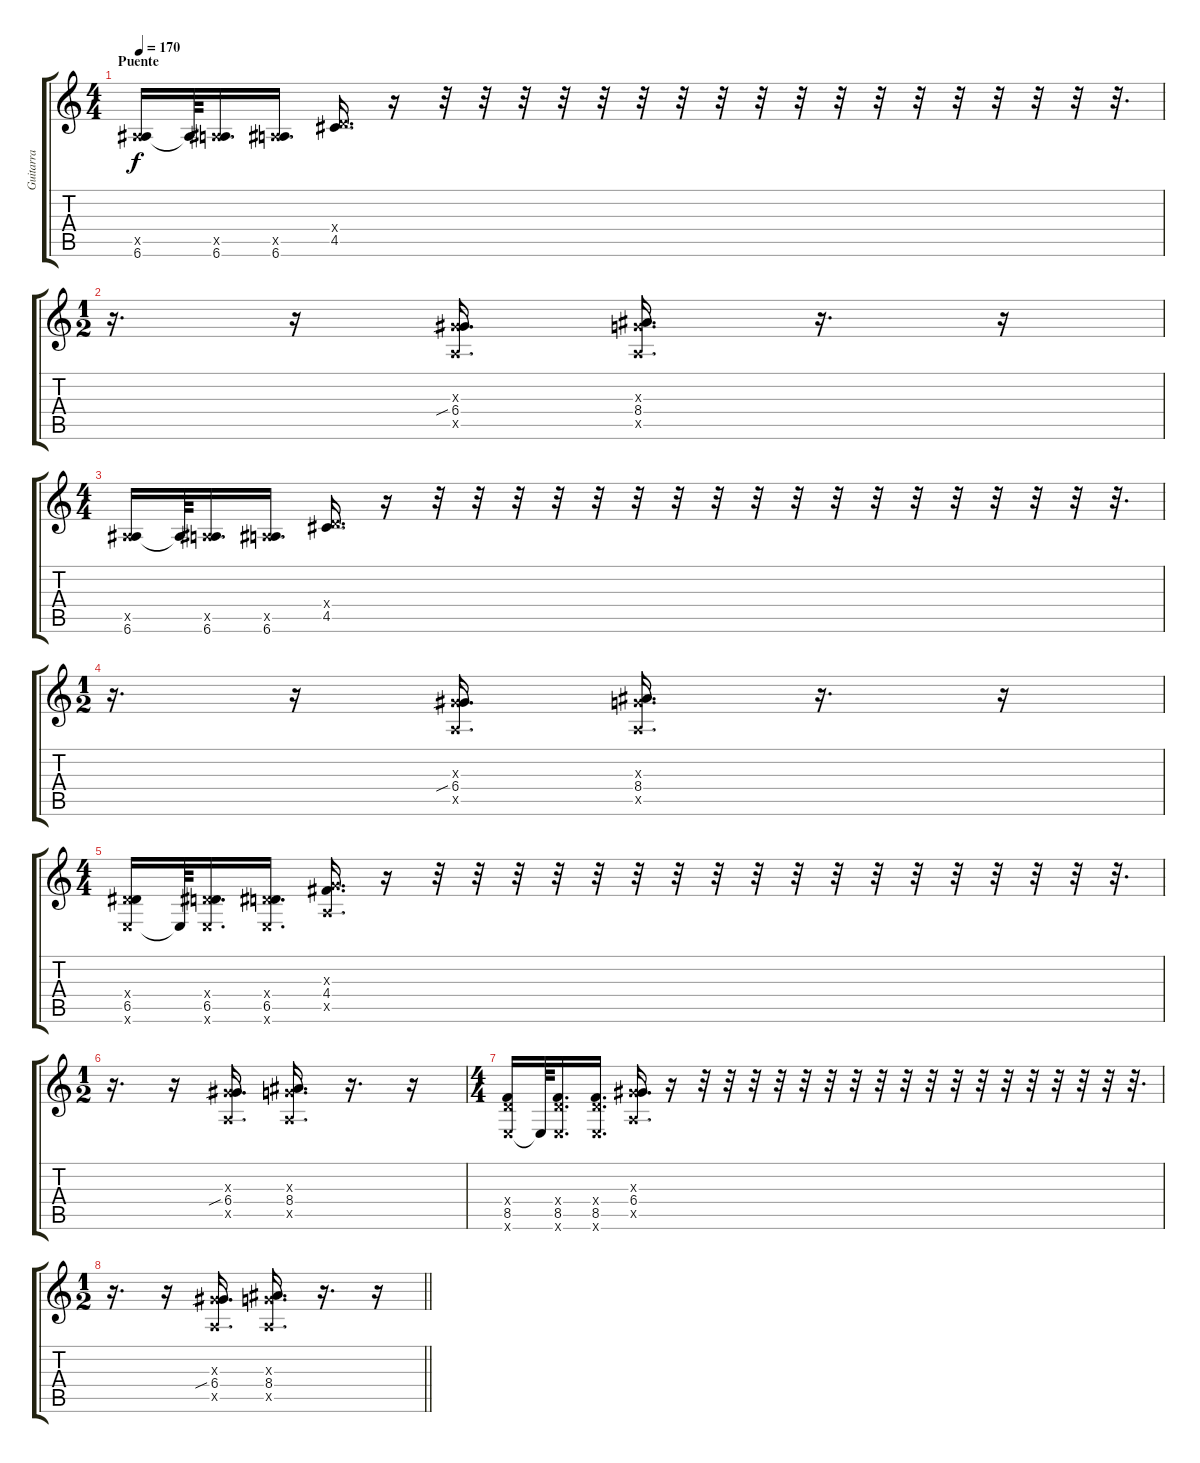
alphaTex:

\track ("Guitarra" "Guitarra") {instrument overdrivenguitar}
\staff {score tabs}
\tuning (E4 B3 G3 D3 A2 E2) {hide}
\ts (4 4)
\section ("" "Puente")
\tempo 170
\clef g2
\ks c
(0.5{x} 6.6).16{dy f volume 15} 6.6{t}.64 (0.5{x} 6.6).16{d} (0.5{x} 6.6).16{d} (0.4{x} 4.5).16{d} r.16 r.32 r.32 r.32 r.32 r.32 r.32 r.32 r.32 r.32 r.32 r.32 r.32 r.32 r.32 r.32 r.32 r.32 r.32{d} |
\ts (1 2)
r.16{d} r.16 (0.3{x} 6.4{sib} 0.5{x}).16{d} (0.3{x} 8.4 0.5{x}).16{d} r.16{d} r.16 |
\ts (4 4)
(0.5{x} 6.6).16 6.6{t}.64 (0.5{x} 6.6).16{d} (0.5{x} 6.6).16{d} (0.4{x} 4.5).16{d} r.16 r.32 r.32 r.32 r.32 r.32 r.32 r.32 r.32 r.32 r.32 r.32 r.32 r.32 r.32 r.32 r.32 r.32 r.32{d} |
\ts (1 2)
r.16{d} r.16 (0.3{x} 6.4{sib} 0.5{x}).16{d} (0.3{x} 8.4 0.5{x}).16{d} r.16{d} r.16 |
\ts (4 4)
(0.4{x} 6.5 0.6{x}).16 0.6{t}.64 (0.4{x} 6.5 0.6{x}).16{d} (0.4{x} 6.5 0.6{x}).16{d} (0.3{x} 4.4 0.5{x}).16{d} r.16 r.32 r.32 r.32 r.32 r.32 r.32 r.32 r.32 r.32 r.32 r.32 r.32 r.32 r.32 r.32 r.32 r.32 r.32{d} |
\ts (1 2)
r.16{d} r.16 (0.3{x} 6.4{sib} 0.5{x}).16{d} (0.3{x} 8.4 0.5{x}).16{d} r.16{d} r.16 |
\ts (4 4)
(0.4{x} 8.5 0.6{x}).16 0.6{t}.64 (0.4{x} 8.5 0.6{x}).16{d} (0.4{x} 8.5 0.6{x}).16{d} (0.3{x} 6.4 0.5{x}).16{d} r.16 r.32 r.32 r.32 r.32 r.32 r.32 r.32 r.32 r.32 r.32 r.32 r.32 r.32 r.32 r.32 r.32 r.32 r.32{d} |
\ts (1 2)
\barLineRight lightlight
r.16{d} r.16 (0.3{x} 6.4{sib} 0.5{x}).16{d} (0.3{x} 8.4 0.5{x}).16{d} r.16{d} r.16
